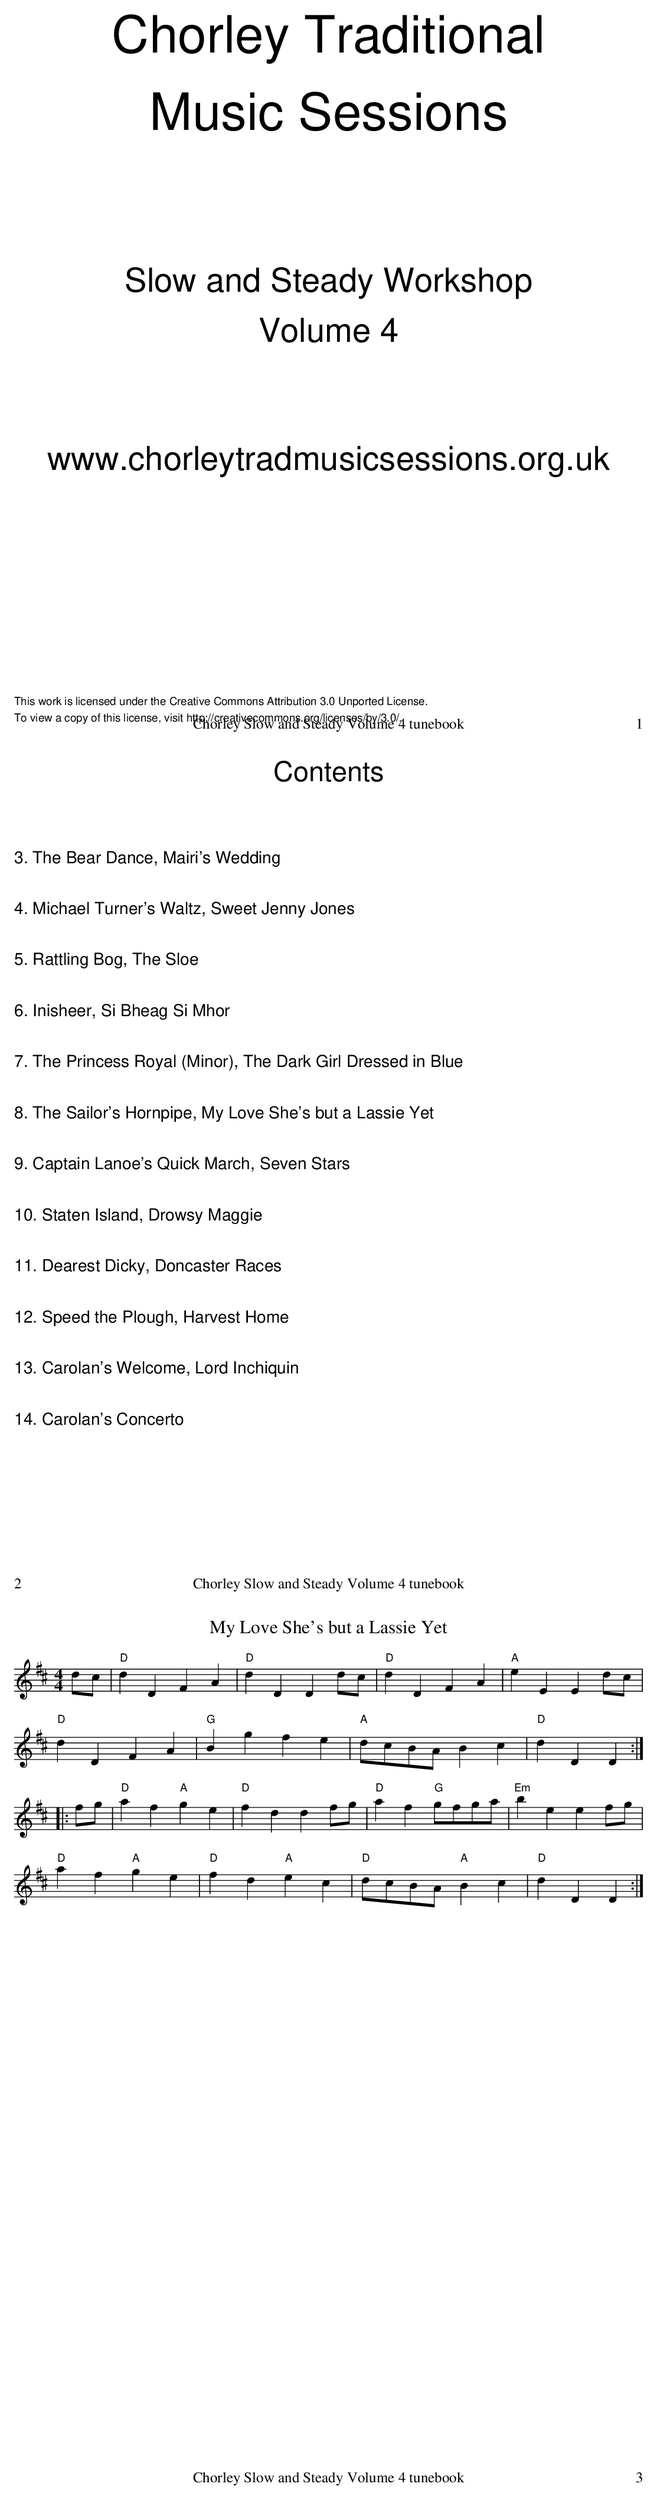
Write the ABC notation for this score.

X:1
T:My Love She's but a Lassie Yet
M:4/4
L:1/8
K:D
dc|"D"d2D2 F2A2|"D"d2D2 D2dc|"D"d2D2 F2A2|"A"e2E2 E2dc|
"D"d2D2 F2A2|"G"B2g2 f2e2|"A"dcBA B2c2|"D"d2D2 D2:|
|:fg|"D"a2f2 "A"g2e2|"D"f2d2 d2fg|"D"a2f2 "G"gfga|"Em"b2e2 e2fg|
"D"a2f2 "A"g2e2|"D"f2d2 "A"e2c2|"D"dcBA "A"B2c2|"D"d2D2 D2:|
